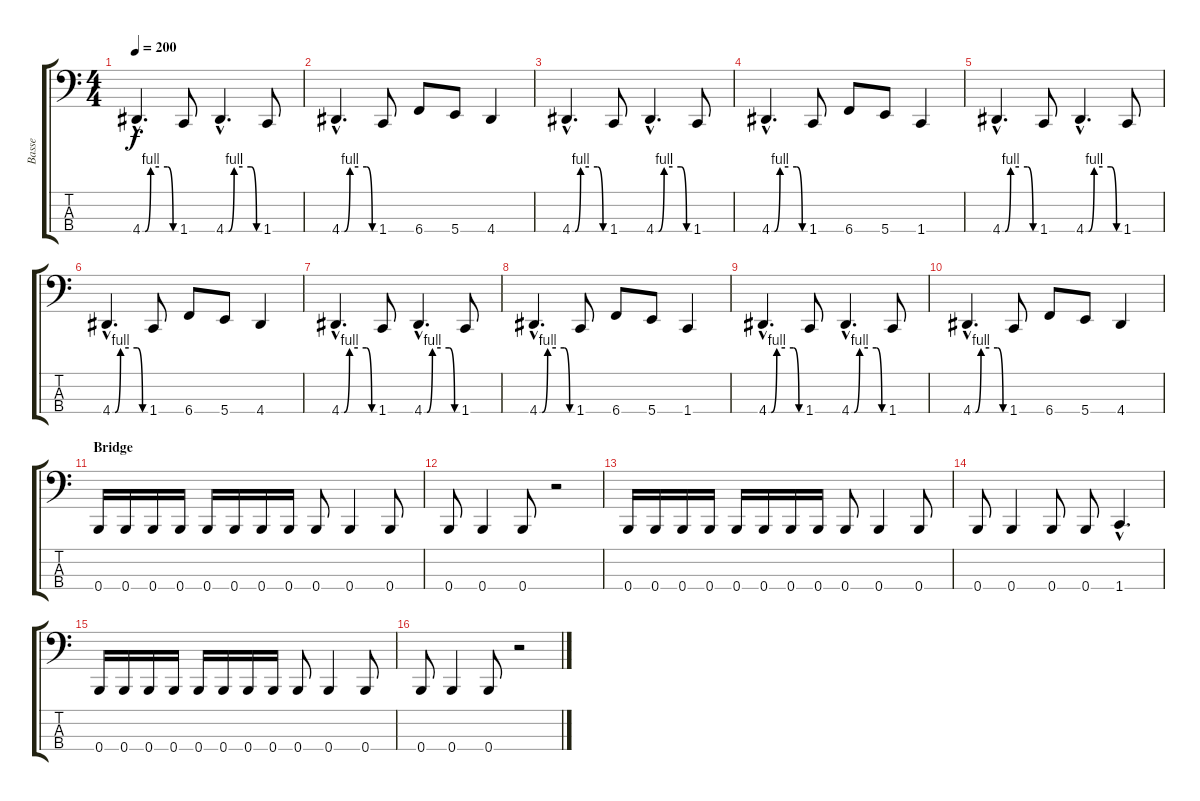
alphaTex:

\track ("Basse" "Basse") {instrument electricbasspick}
\staff {score tabs}
\tuning (E2 B1 Gb1 B0) {hide}
\ts (4 4)
\tempo 200
\clef f4
\ks c
4.4{be (custom 0 0 5 0 15 4 30 4 45 4 55 0 60 0) hac}.4{d dy f} 1.4.8 4.4{be (custom 0 0 5 0 15 4 30 4 45 4 55 0 60 0) hac}.4{d} 1.4.8 |
4.4{be (custom 0 0 5 0 15 4 30 4 45 4 55 0 60 0) hac}.4{d} 1.4.8 6.4.8 5.4.8 4.4.4 |
4.4{be (custom 0 0 5 0 15 4 30 4 45 4 55 0 60 0) hac}.4{d} 1.4.8 4.4{be (custom 0 0 5 0 15 4 30 4 45 4 55 0 60 0) hac}.4{d} 1.4.8 |
4.4{be (custom 0 0 5 0 15 4 30 4 45 4 55 0 60 0) hac}.4{d} 1.4.8 6.4.8 5.4.8 1.4.4 |
4.4{be (custom 0 0 5 0 15 4 30 4 45 4 55 0 60 0) hac}.4{d} 1.4.8 4.4{be (custom 0 0 5 0 15 4 30 4 45 4 55 0 60 0) hac}.4{d} 1.4.8 |
4.4{be (custom 0 0 5 0 15 4 30 4 45 4 55 0 60 0) hac}.4{d} 1.4.8 6.4.8 5.4.8 4.4.4 |
4.4{be (custom 0 0 5 0 15 4 30 4 45 4 55 0 60 0) hac}.4{d} 1.4.8 4.4{be (custom 0 0 5 0 15 4 30 4 45 4 55 0 60 0) hac}.4{d} 1.4.8 |
4.4{be (custom 0 0 5 0 15 4 30 4 45 4 55 0 60 0) hac}.4{d} 1.4.8 6.4.8 5.4.8 1.4.4 |
4.4{be (custom 0 0 5 0 15 4 30 4 45 4 55 0 60 0) hac}.4{d} 1.4.8 4.4{be (custom 0 0 5 0 15 4 30 4 45 4 55 0 60 0) hac}.4{d} 1.4.8 |
4.4{be (custom 0 0 5 0 15 4 30 4 45 4 55 0 60 0) hac}.4{d} 1.4.8 6.4.8 5.4.8 4.4.4 |
\section ("" "Bridge")
0.4.16 0.4.16 0.4.16 0.4.16 0.4.16 0.4.16 0.4.16 0.4.16 0.4.8 0.4.4 0.4.8 |
0.4.8 0.4.4 0.4.8 r.2 |
0.4.16 0.4.16 0.4.16 0.4.16 0.4.16 0.4.16 0.4.16 0.4.16 0.4.8 0.4.4 0.4.8 |
0.4.8 0.4.4 0.4.8 0.4.8 1.4{hac}.4{d} |
0.4.16 0.4.16 0.4.16 0.4.16 0.4.16 0.4.16 0.4.16 0.4.16 0.4.8 0.4.4 0.4.8 |
0.4.8 0.4.4 0.4.8 r.2
